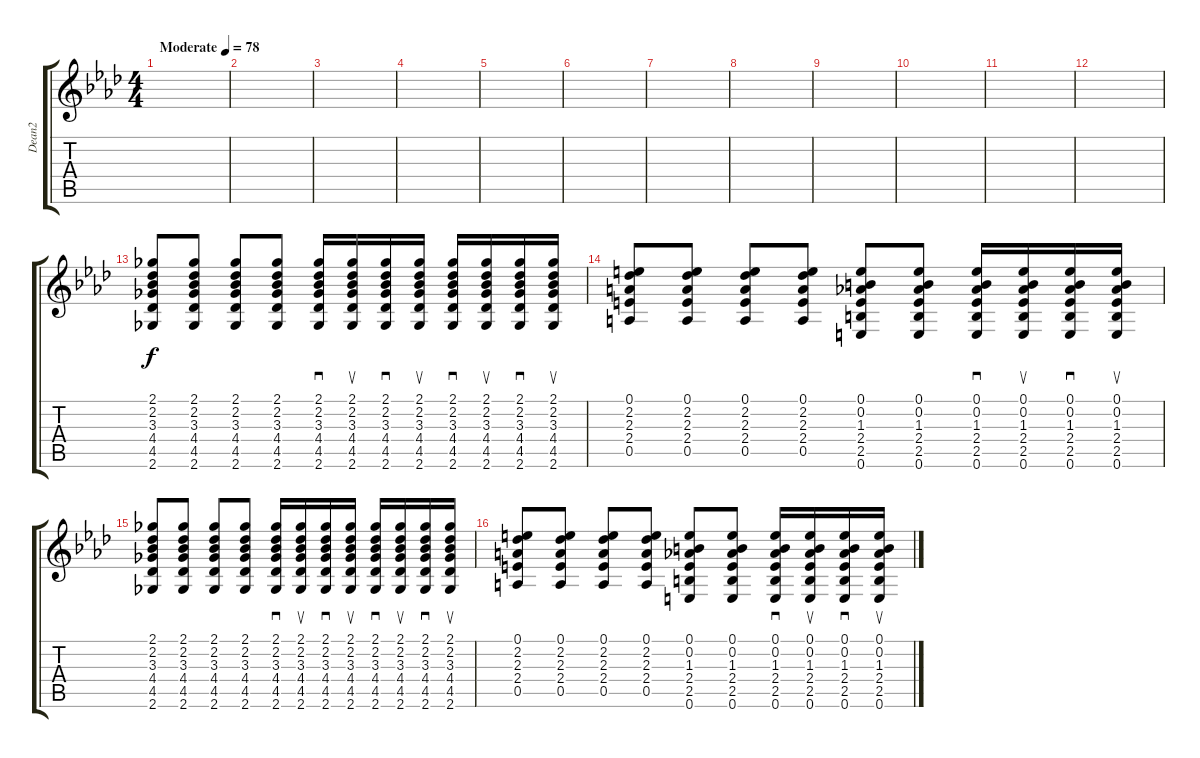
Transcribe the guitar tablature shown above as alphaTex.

\track ("Dean2" "Dean2") {instrument distortionguitar}
\staff {score tabs}
\tuning (E4 B3 G3 D3 A2 E2) {hide}
\ts (4 4)
\tempo (78 "Moderate")
\clef g2
\ks fminor
|
|
|
|
|
|
|
|
|
|
|
|
(2.1 2.2 3.3 4.4 4.5 2.6).8 (2.1 2.2 3.3 4.4 4.5 2.6).8 (2.1 2.2 3.3 4.4 4.5 2.6).8 (2.1 2.2 3.3 4.4 4.5 2.6).8 (2.1 2.2 3.3 4.4 4.5 2.6).16{sd} (2.1 2.2 3.3 4.4 4.5 2.6).16{su} (2.1 2.2 3.3 4.4 4.5 2.6).16{sd} (2.1 2.2 3.3 4.4 4.5 2.6).16{su} (2.1 2.2 3.3 4.4 4.5 2.6).16{sd} (2.1 2.2 3.3 4.4 4.5 2.6).16{su} (2.1 2.2 3.3 4.4 4.5 2.6).16{sd} (2.1 2.2 3.3 4.4 4.5 2.6).16{su} |
(0.1 2.2 2.3 2.4 0.5).8 (0.1 2.2 2.3 2.4 0.5).8 (0.1 2.2 2.3 2.4 0.5).8 (0.1 2.2 2.3 2.4 0.5).8 (0.1 0.2 1.3 2.4 2.5 0.6).8 (0.1 0.2 1.3 2.4 2.5 0.6).8 (0.1 0.2 1.3 2.4 2.5 0.6).16{sd} (0.1 0.2 1.3 2.4 2.5 0.6).16{su} (0.1 0.2 1.3 2.4 2.5 0.6).16{sd} (0.1 0.2 1.3 2.4 2.5 0.6).16{su} |
(2.1 2.2 3.3 4.4 4.5 2.6).8 (2.1 2.2 3.3 4.4 4.5 2.6).8 (2.1 2.2 3.3 4.4 4.5 2.6).8 (2.1 2.2 3.3 4.4 4.5 2.6).8 (2.1 2.2 3.3 4.4 4.5 2.6).16{sd} (2.1 2.2 3.3 4.4 4.5 2.6).16{su} (2.1 2.2 3.3 4.4 4.5 2.6).16{sd} (2.1 2.2 3.3 4.4 4.5 2.6).16{su} (2.1 2.2 3.3 4.4 4.5 2.6).16{sd} (2.1 2.2 3.3 4.4 4.5 2.6).16{su} (2.1 2.2 3.3 4.4 4.5 2.6).16{sd} (2.1 2.2 3.3 4.4 4.5 2.6).16{su} |
(0.1 2.2 2.3 2.4 0.5).8 (0.1 2.2 2.3 2.4 0.5).8 (0.1 2.2 2.3 2.4 0.5).8 (0.1 2.2 2.3 2.4 0.5).8 (0.1 0.2 1.3 2.4 2.5 0.6).8 (0.1 0.2 1.3 2.4 2.5 0.6).8 (0.1 0.2 1.3 2.4 2.5 0.6).16{sd} (0.1 0.2 1.3 2.4 2.5 0.6).16{su} (0.1 0.2 1.3 2.4 2.5 0.6).16{sd} (0.1 0.2 1.3 2.4 2.5 0.6).16{su}
